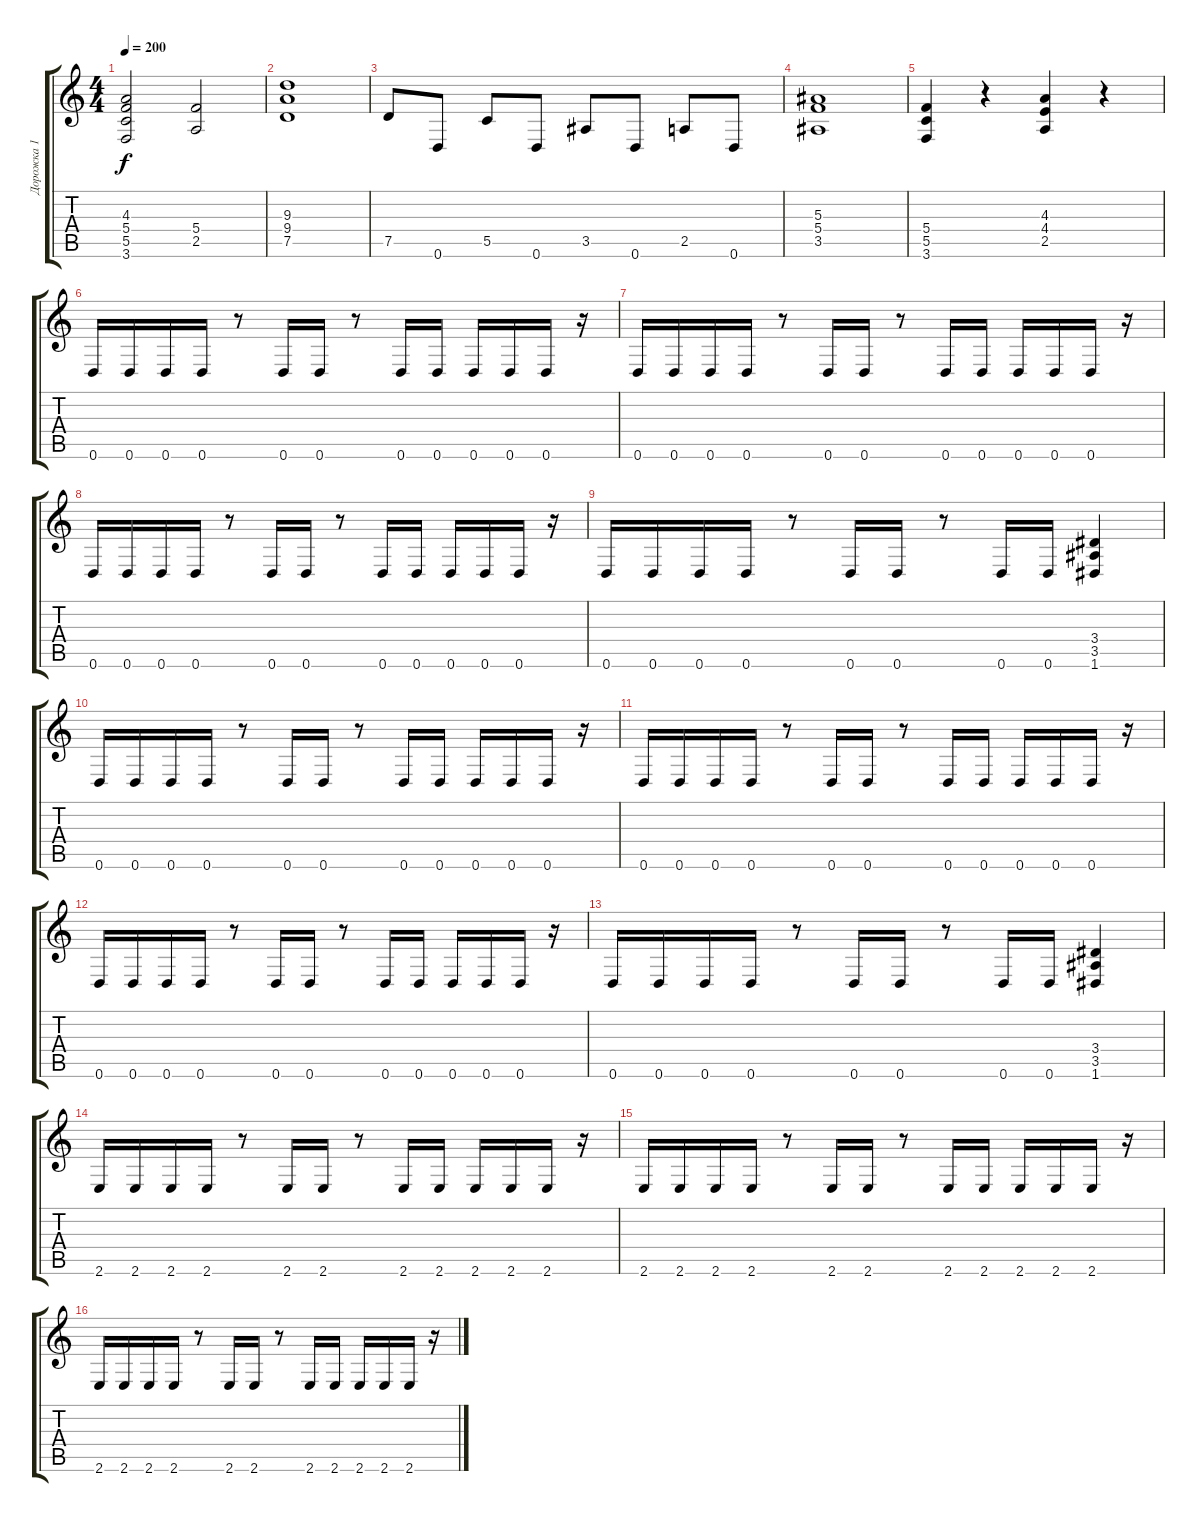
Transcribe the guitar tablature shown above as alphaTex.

\track ("Дорожка 1" "Дорожка 1") {instrument distortionguitar}
\staff {score tabs}
\tuning (D4 A3 F3 C3 G2 D2) {hide}
\ts (4 4)
\tempo 200
\clef g2
\ks c
(4.3 5.4 5.5 3.6).2{dy f} (5.4 2.5).2 |
(9.3 9.4 7.5).1 |
7.5.8 0.6.8 5.5.8 0.6.8 3.5.8 0.6.8 2.5.8 0.6.8 |
(5.3 5.4 3.5).1 |
(5.4 5.5 3.6).4 r.4 (4.3 4.4 2.5).4 r.4 |
0.6.16 0.6.16 0.6.16 0.6.16 r.8 0.6.16 0.6.16 r.8 0.6.16 0.6.16 0.6.16 0.6.16 0.6.16 r.16 |
0.6.16 0.6.16 0.6.16 0.6.16 r.8 0.6.16 0.6.16 r.8 0.6.16 0.6.16 0.6.16 0.6.16 0.6.16 r.16 |
0.6.16 0.6.16 0.6.16 0.6.16 r.8 0.6.16 0.6.16 r.8 0.6.16 0.6.16 0.6.16 0.6.16 0.6.16 r.16 |
0.6.16 0.6.16 0.6.16 0.6.16 r.8 0.6.16 0.6.16 r.8 0.6.16 0.6.16 (3.4 3.5 1.6).4 |
0.6.16 0.6.16 0.6.16 0.6.16 r.8 0.6.16 0.6.16 r.8 0.6.16 0.6.16 0.6.16 0.6.16 0.6.16 r.16 |
0.6.16 0.6.16 0.6.16 0.6.16 r.8 0.6.16 0.6.16 r.8 0.6.16 0.6.16 0.6.16 0.6.16 0.6.16 r.16 |
0.6.16 0.6.16 0.6.16 0.6.16 r.8 0.6.16 0.6.16 r.8 0.6.16 0.6.16 0.6.16 0.6.16 0.6.16 r.16 |
0.6.16 0.6.16 0.6.16 0.6.16 r.8 0.6.16 0.6.16 r.8 0.6.16 0.6.16 (3.4 3.5 1.6).4 |
2.6.16 2.6.16 2.6.16 2.6.16 r.8 2.6.16 2.6.16 r.8 2.6.16 2.6.16 2.6.16 2.6.16 2.6.16 r.16 |
2.6.16 2.6.16 2.6.16 2.6.16 r.8 2.6.16 2.6.16 r.8 2.6.16 2.6.16 2.6.16 2.6.16 2.6.16 r.16 |
2.6.16 2.6.16 2.6.16 2.6.16 r.8 2.6.16 2.6.16 r.8 2.6.16 2.6.16 2.6.16 2.6.16 2.6.16 r.16
